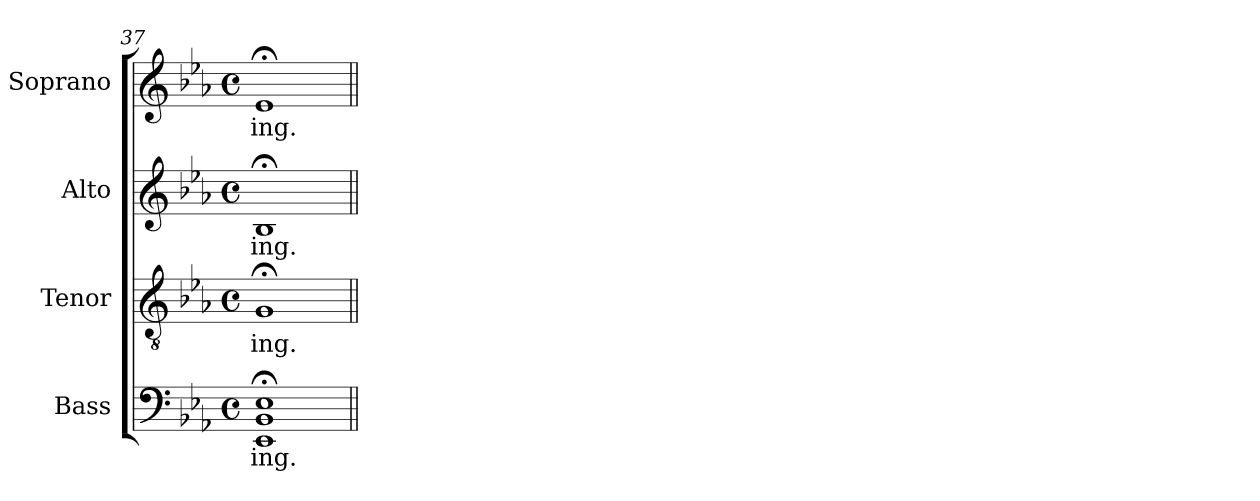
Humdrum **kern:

**kern	**text	**kern	**text	**kern	**text	**kern	**text
*part4	*part4	*part3	*part3	*part2	*part2	*part1	*part1
*staff4	*staff4	*staff3	*staff3	*staff2	*staff2	*staff1	*staff1
*I"Bass	*	*I"Tenor	*	*I"Alto	*	*I"Soprano	*
*I'B.	*	*I'T.	*	*I'A.	*	*I'S.	*
*clefF4	*	*clefGv2	*	*clefG2	*	*clefG2	*
*	*	*ITrd7c12	*	*	*	*	*
*k[b-e-a-]	*	*k[b-e-a-]	*	*k[b-e-a-]	*	*k[b-e-a-]	*
*E-:	*	*E-:	*	*E-:	*	*E-:	*
*M4/4	*	*M4/4	*	*M4/4	*	*M4/4	*
*met(c)	*	*met(c)	*	*met(c)	*	*met(c)	*
=37	=37	=37	=37	=37	=37	=37	=37
!	!LO:LY:b:color=#000000	!	!	!	!	!	!
!	!	!	!LO:LY:b:color=#000000	!	!	!	!
!	!	!	!	!	!LO:LY:b:color=#000000	!	!
!	!	!	!	!	!	!	!LO:LY:b:color=#000000
1EE-i; 1BB-i; 1E-i;	-ing.	1GG;i	-ing.	1B-;i	-ing.	1e-;i	-ing.
=||	=||	=||	=||	=||	=||	=||	=||
*-	*-	*-	*-	*-	*-	*-	*-
